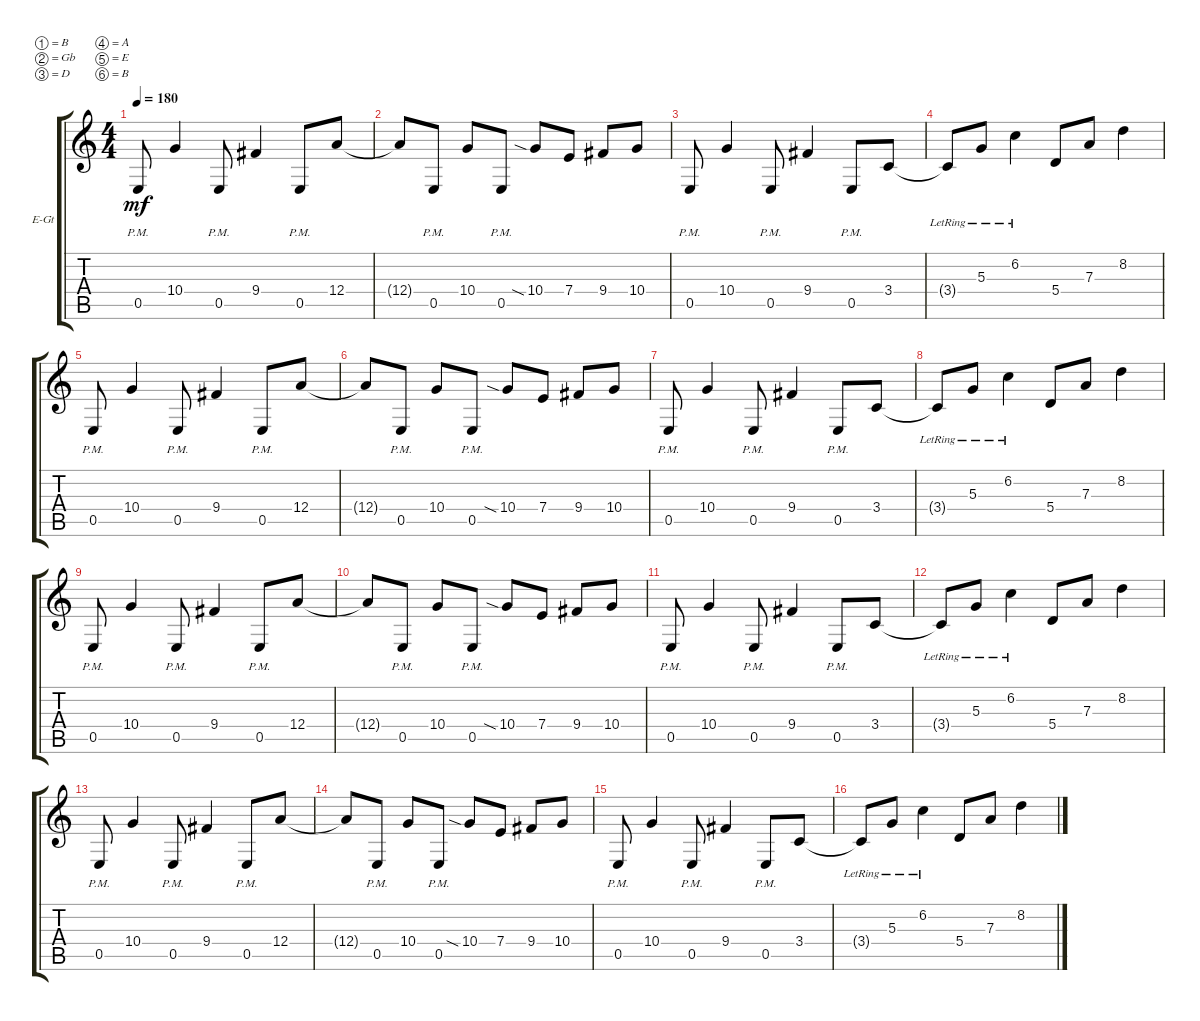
\bracketExtendMode groupsimilarinstruments
\firstSystemTrackNameOrientation horizontal
\otherSystemsTrackNameOrientation horizontal
\track ("Electric Guitar 1" "E-Gt") {instrument distortionguitar}
\staff {score tabs}
\tuning (B3 Gb3 D3 A2 E2 B1)
\ts (4 4)
\tempo 180
\clef g2
\ks c
0.5{pm}.8{dy mf instrument distortionguitar} 10.4.4 0.5{pm}.8 9.4.4 0.5{pm}.8 12.4.8 |
12.4{t}.8 0.5{pm}.8 10.4.8 0.5{pm}.8 10.4{sia}.8 7.4.8 9.4.8 10.4.8 |
0.5{pm}.8 10.4.4 0.5{pm}.8 9.4.4 0.5{pm}.8 3.4.8 |
3.4{lr t}.8 5.3{lr}.8 6.2{lr}.4 5.4.8 7.3.8 8.2.4 |
0.5{pm}.8 10.4.4 0.5{pm}.8 9.4.4 0.5{pm}.8 12.4.8 |
12.4{t}.8 0.5{pm}.8 10.4.8 0.5{pm}.8 10.4{sia}.8 7.4.8 9.4.8 10.4.8 |
0.5{pm}.8 10.4.4 0.5{pm}.8 9.4.4 0.5{pm}.8 3.4.8 |
3.4{lr t}.8 5.3{lr}.8 6.2{lr}.4 5.4.8 7.3.8 8.2.4 |
0.5{pm}.8 10.4.4 0.5{pm}.8 9.4.4 0.5{pm}.8 12.4.8 |
12.4{t}.8 0.5{pm}.8 10.4.8 0.5{pm}.8 10.4{sia}.8 7.4.8 9.4.8 10.4.8 |
0.5{pm}.8 10.4.4 0.5{pm}.8 9.4.4 0.5{pm}.8 3.4.8 |
3.4{lr t}.8 5.3{lr}.8 6.2{lr}.4 5.4.8 7.3.8 8.2.4 |
0.5{pm}.8 10.4.4 0.5{pm}.8 9.4.4 0.5{pm}.8 12.4.8 |
12.4{t}.8 0.5{pm}.8 10.4.8 0.5{pm}.8 10.4{sia}.8 7.4.8 9.4.8 10.4.8 |
0.5{pm}.8 10.4.4 0.5{pm}.8 9.4.4 0.5{pm}.8 3.4.8 |
3.4{lr t}.8 5.3{lr}.8 6.2{lr}.4 5.4.8 7.3.8 8.2.4
